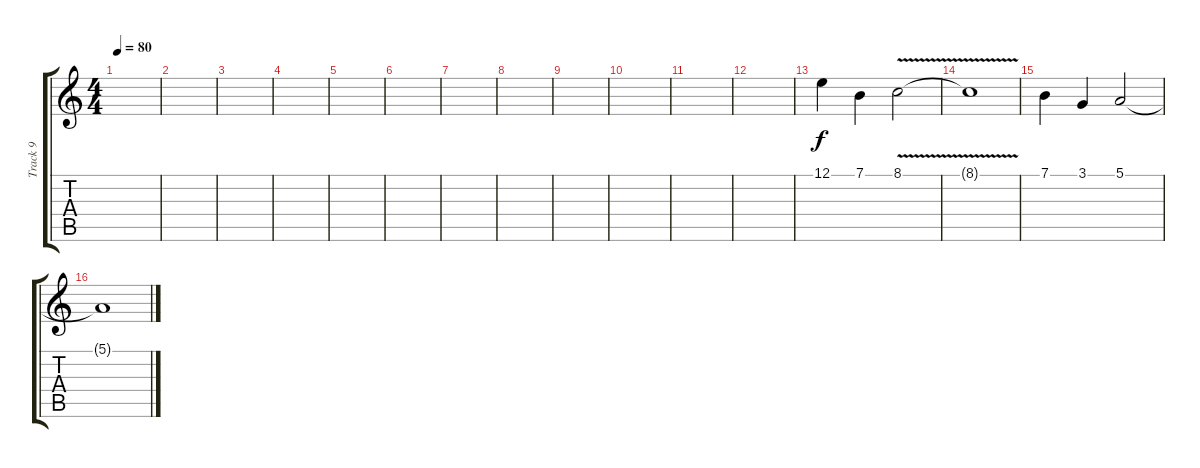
\track ("Track 9" "Track 9") {instrument flute}
\staff {score tabs}
\tuning (E4 B3 G3 D3 A2 E2) {hide}
\ts (4 4)
\tempo 80
\clef g2
\ks c
|
|
|
|
|
|
|
|
|
|
|
|
12.1.4 7.1.4 8.1{v}.2 |
8.1{t}.1 |
7.1.4 3.1.4 5.1.2 |
5.1{t}.1
